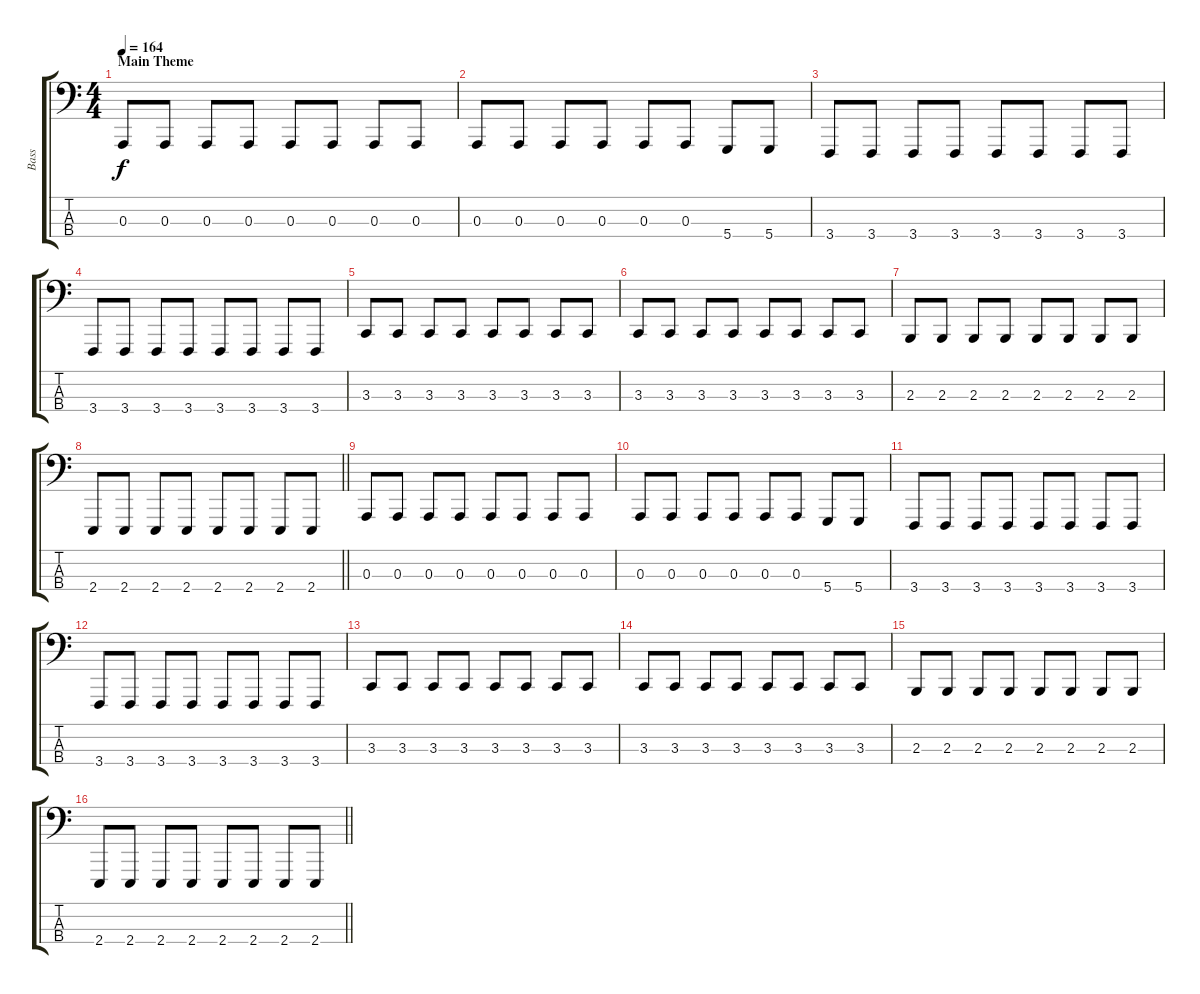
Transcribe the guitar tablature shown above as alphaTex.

\track ("Bass" "Bass") {instrument lead8bassandlead}
\staff {score tabs}
\tuning (G2 D2 A1 D1) {hide}
\ts (4 4)
\section ("" "Main Theme")
\tempo 164
\clef f4
\ks c
0.3.8{dy f} 0.3.8 0.3.8 0.3.8 0.3.8 0.3.8 0.3.8 0.3.8 |
0.3.8 0.3.8 0.3.8 0.3.8 0.3.8 0.3.8 5.4.8 5.4.8 |
3.4.8 3.4.8 3.4.8 3.4.8 3.4.8 3.4.8 3.4.8 3.4.8 |
3.4.8 3.4.8 3.4.8 3.4.8 3.4.8 3.4.8 3.4.8 3.4.8 |
3.3.8 3.3.8 3.3.8 3.3.8 3.3.8 3.3.8 3.3.8 3.3.8 |
3.3.8 3.3.8 3.3.8 3.3.8 3.3.8 3.3.8 3.3.8 3.3.8 |
2.3.8 2.3.8 2.3.8 2.3.8 2.3.8 2.3.8 2.3.8 2.3.8 |
\barLineRight lightlight
2.4.8 2.4.8 2.4.8 2.4.8 2.4.8 2.4.8 2.4.8 2.4.8 |
0.3.8 0.3.8 0.3.8 0.3.8 0.3.8 0.3.8 0.3.8 0.3.8 |
0.3.8 0.3.8 0.3.8 0.3.8 0.3.8 0.3.8 5.4.8 5.4.8 |
3.4.8 3.4.8 3.4.8 3.4.8 3.4.8 3.4.8 3.4.8 3.4.8 |
3.4.8 3.4.8 3.4.8 3.4.8 3.4.8 3.4.8 3.4.8 3.4.8 |
3.3.8 3.3.8 3.3.8 3.3.8 3.3.8 3.3.8 3.3.8 3.3.8 |
3.3.8 3.3.8 3.3.8 3.3.8 3.3.8 3.3.8 3.3.8 3.3.8 |
2.3.8 2.3.8 2.3.8 2.3.8 2.3.8 2.3.8 2.3.8 2.3.8 |
\barLineRight lightlight
2.4.8 2.4.8 2.4.8 2.4.8 2.4.8 2.4.8 2.4.8 2.4.8
